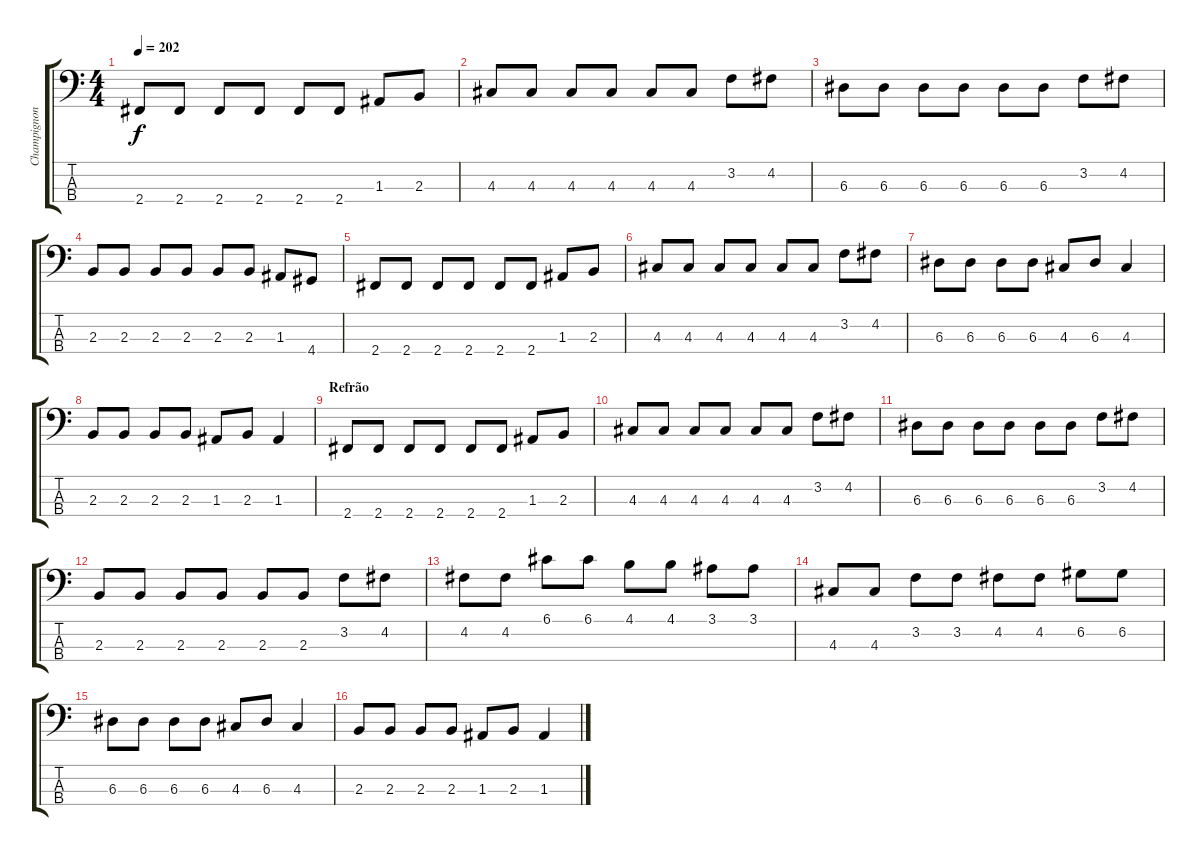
\track ("Champignon" "Champignon") {instrument slapbass2}
\staff {score tabs}
\tuning (G2 D2 A1 E1) {hide}
\ts (4 4)
\tempo 202
\clef f4
\ks c
2.4.8{dy f} 2.4.8 2.4.8 2.4.8 2.4.8 2.4.8 1.3.8 2.3.8 |
4.3.8 4.3.8 4.3.8 4.3.8 4.3.8 4.3.8 3.2.8 4.2.8 |
6.3.8 6.3.8 6.3.8 6.3.8 6.3.8 6.3.8 3.2.8 4.2.8 |
2.3.8 2.3.8 2.3.8 2.3.8 2.3.8 2.3.8 1.3.8 4.4.8 |
2.4.8 2.4.8 2.4.8 2.4.8 2.4.8 2.4.8 1.3.8 2.3.8 |
4.3.8 4.3.8 4.3.8 4.3.8 4.3.8 4.3.8 3.2.8 4.2.8 |
6.3.8 6.3.8 6.3.8 6.3.8 4.3.8 6.3.8 4.3.4 |
2.3.8 2.3.8 2.3.8 2.3.8 1.3.8 2.3.8 1.3.4 |
\section ("" "Refrão")
2.4.8 2.4.8 2.4.8 2.4.8 2.4.8 2.4.8 1.3.8 2.3.8 |
4.3.8 4.3.8 4.3.8 4.3.8 4.3.8 4.3.8 3.2.8 4.2.8 |
6.3.8 6.3.8 6.3.8 6.3.8 6.3.8 6.3.8 3.2.8 4.2.8 |
2.3.8 2.3.8 2.3.8 2.3.8 2.3.8 2.3.8 3.2.8 4.2.8 |
4.2.8 4.2.8 6.1.8 6.1.8 4.1.8 4.1.8 3.1.8 3.1.8 |
4.3.8 4.3.8 3.2.8 3.2.8 4.2.8 4.2.8 6.2.8 6.2.8 |
6.3.8 6.3.8 6.3.8 6.3.8 4.3.8 6.3.8 4.3.4 |
2.3.8 2.3.8 2.3.8 2.3.8 1.3.8 2.3.8 1.3.4
